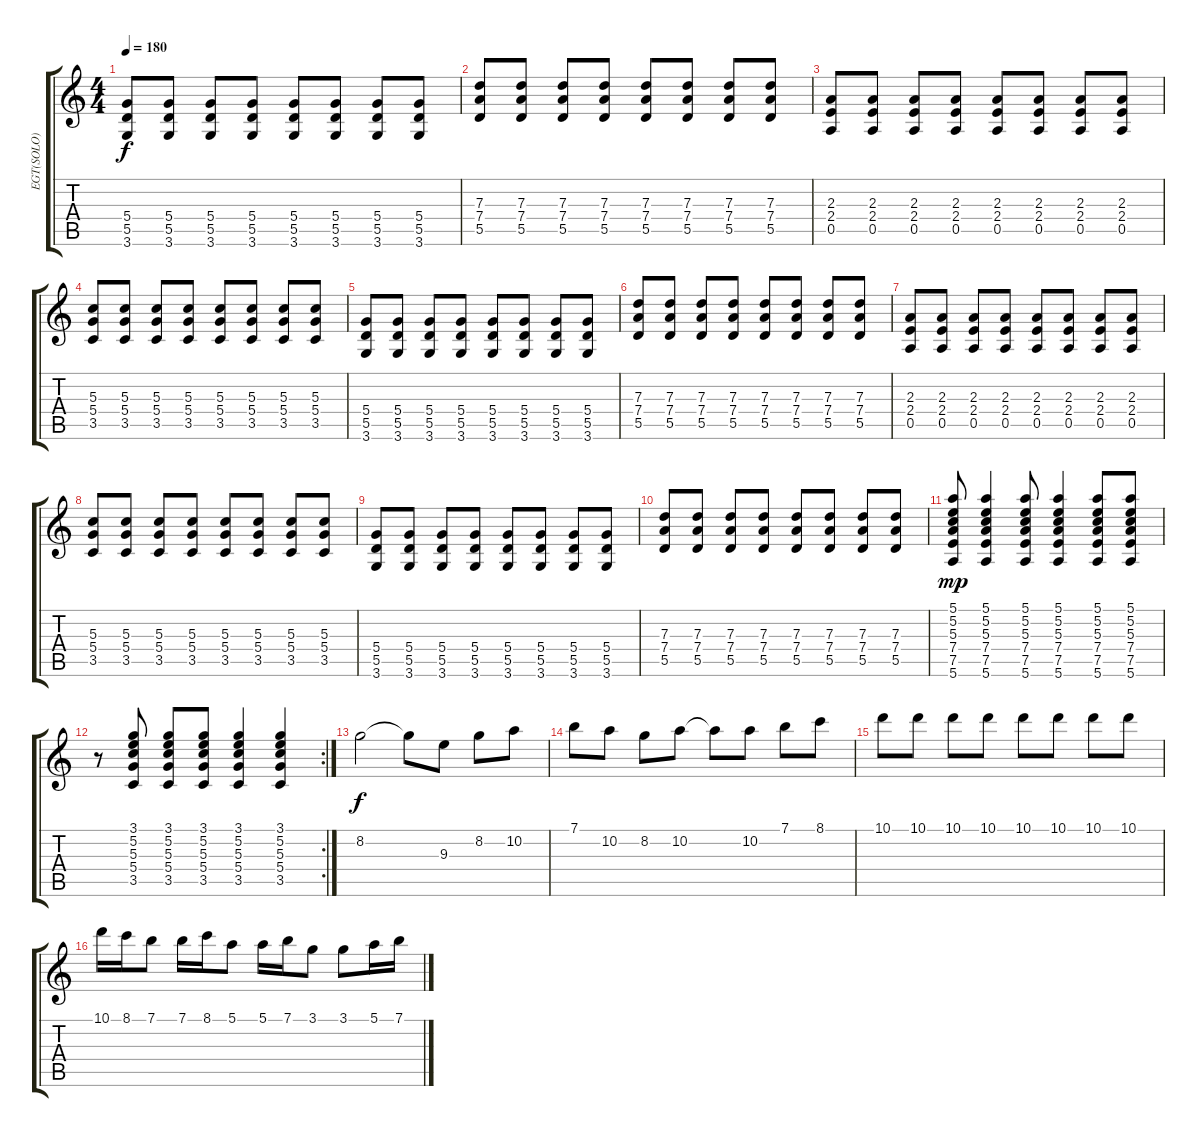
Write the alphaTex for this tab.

\track ("EGT(SOLO)" "EGT(SOLO)") {instrument distortionguitar}
\staff {score tabs}
\tuning (E4 B3 G3 D3 A2 E2) {hide}
\ts (4 4)
\tempo 180
\clef g2
\ks c
(5.4 5.5 3.6).8{dy f} (5.4 5.5 3.6).8 (5.4 5.5 3.6).8 (5.4 5.5 3.6).8 (5.4 5.5 3.6).8 (5.4 5.5 3.6).8 (5.4 5.5 3.6).8 (5.4 5.5 3.6).8 |
(7.3 7.4 5.5).8 (7.3 7.4 5.5).8 (7.3 7.4 5.5).8 (7.3 7.4 5.5).8 (7.3 7.4 5.5).8 (7.3 7.4 5.5).8 (7.3 7.4 5.5).8 (7.3 7.4 5.5).8 |
(2.3 2.4 0.5).8 (2.3 2.4 0.5).8 (2.3 2.4 0.5).8 (2.3 2.4 0.5).8 (2.3 2.4 0.5).8 (2.3 2.4 0.5).8 (2.3 2.4 0.5).8 (2.3 2.4 0.5).8 |
(5.3 5.4 3.5).8 (5.3 5.4 3.5).8 (5.3 5.4 3.5).8 (5.3 5.4 3.5).8 (5.3 5.4 3.5).8 (5.3 5.4 3.5).8 (5.3 5.4 3.5).8 (5.3 5.4 3.5).8 |
(5.4 5.5 3.6).8 (5.4 5.5 3.6).8 (5.4 5.5 3.6).8 (5.4 5.5 3.6).8 (5.4 5.5 3.6).8 (5.4 5.5 3.6).8 (5.4 5.5 3.6).8 (5.4 5.5 3.6).8 |
(7.3 7.4 5.5).8 (7.3 7.4 5.5).8 (7.3 7.4 5.5).8 (7.3 7.4 5.5).8 (7.3 7.4 5.5).8 (7.3 7.4 5.5).8 (7.3 7.4 5.5).8 (7.3 7.4 5.5).8 |
(2.3 2.4 0.5).8 (2.3 2.4 0.5).8 (2.3 2.4 0.5).8 (2.3 2.4 0.5).8 (2.3 2.4 0.5).8 (2.3 2.4 0.5).8 (2.3 2.4 0.5).8 (2.3 2.4 0.5).8 |
(5.3 5.4 3.5).8 (5.3 5.4 3.5).8 (5.3 5.4 3.5).8 (5.3 5.4 3.5).8 (5.3 5.4 3.5).8 (5.3 5.4 3.5).8 (5.3 5.4 3.5).8 (5.3 5.4 3.5).8 |
(5.4 5.5 3.6).8 (5.4 5.5 3.6).8 (5.4 5.5 3.6).8 (5.4 5.5 3.6).8 (5.4 5.5 3.6).8 (5.4 5.5 3.6).8 (5.4 5.5 3.6).8 (5.4 5.5 3.6).8 |
(7.3 7.4 5.5).8 (7.3 7.4 5.5).8 (7.3 7.4 5.5).8 (7.3 7.4 5.5).8 (7.3 7.4 5.5).8 (7.3 7.4 5.5).8 (7.3 7.4 5.5).8 (7.3 7.4 5.5).8 |
(5.1 5.2 5.3 7.4 7.5 5.6).8{dy mp} (5.1 5.2 5.3 7.4 7.5 5.6).4 (5.1 5.2 5.3 7.4 7.5 5.6).8 (5.1 5.2 5.3 7.4 7.5 5.6).4 (5.1 5.2 5.3 7.4 7.5 5.6).8 (5.1 5.2 5.3 7.4 7.5 5.6).8 |
\rc 2
r.8 (3.1 5.2 5.3 5.4 3.5).8 (3.1 5.2 5.3 5.4 3.5).8 (3.1 5.2 5.3 5.4 3.5).8 (3.1 5.2 5.3 5.4 3.5).4 (3.1 5.2 5.3 5.4 3.5).4 |
8.2.2{dy f} 8.2{t}.8 9.3.8 8.2.8 10.2.8 |
7.1.8 10.2.8 8.2.8 10.2.8 10.2{t}.8 10.2.8 7.1.8 8.1.8 |
10.1.8 10.1.8 10.1.8 10.1.8 10.1.8 10.1.8 10.1.8 10.1.8 |
10.1.16 8.1.16 7.1.8 7.1.16 8.1.16 5.1.8 5.1.16 7.1.16 3.1.8 3.1.8 5.1.16 7.1.16
